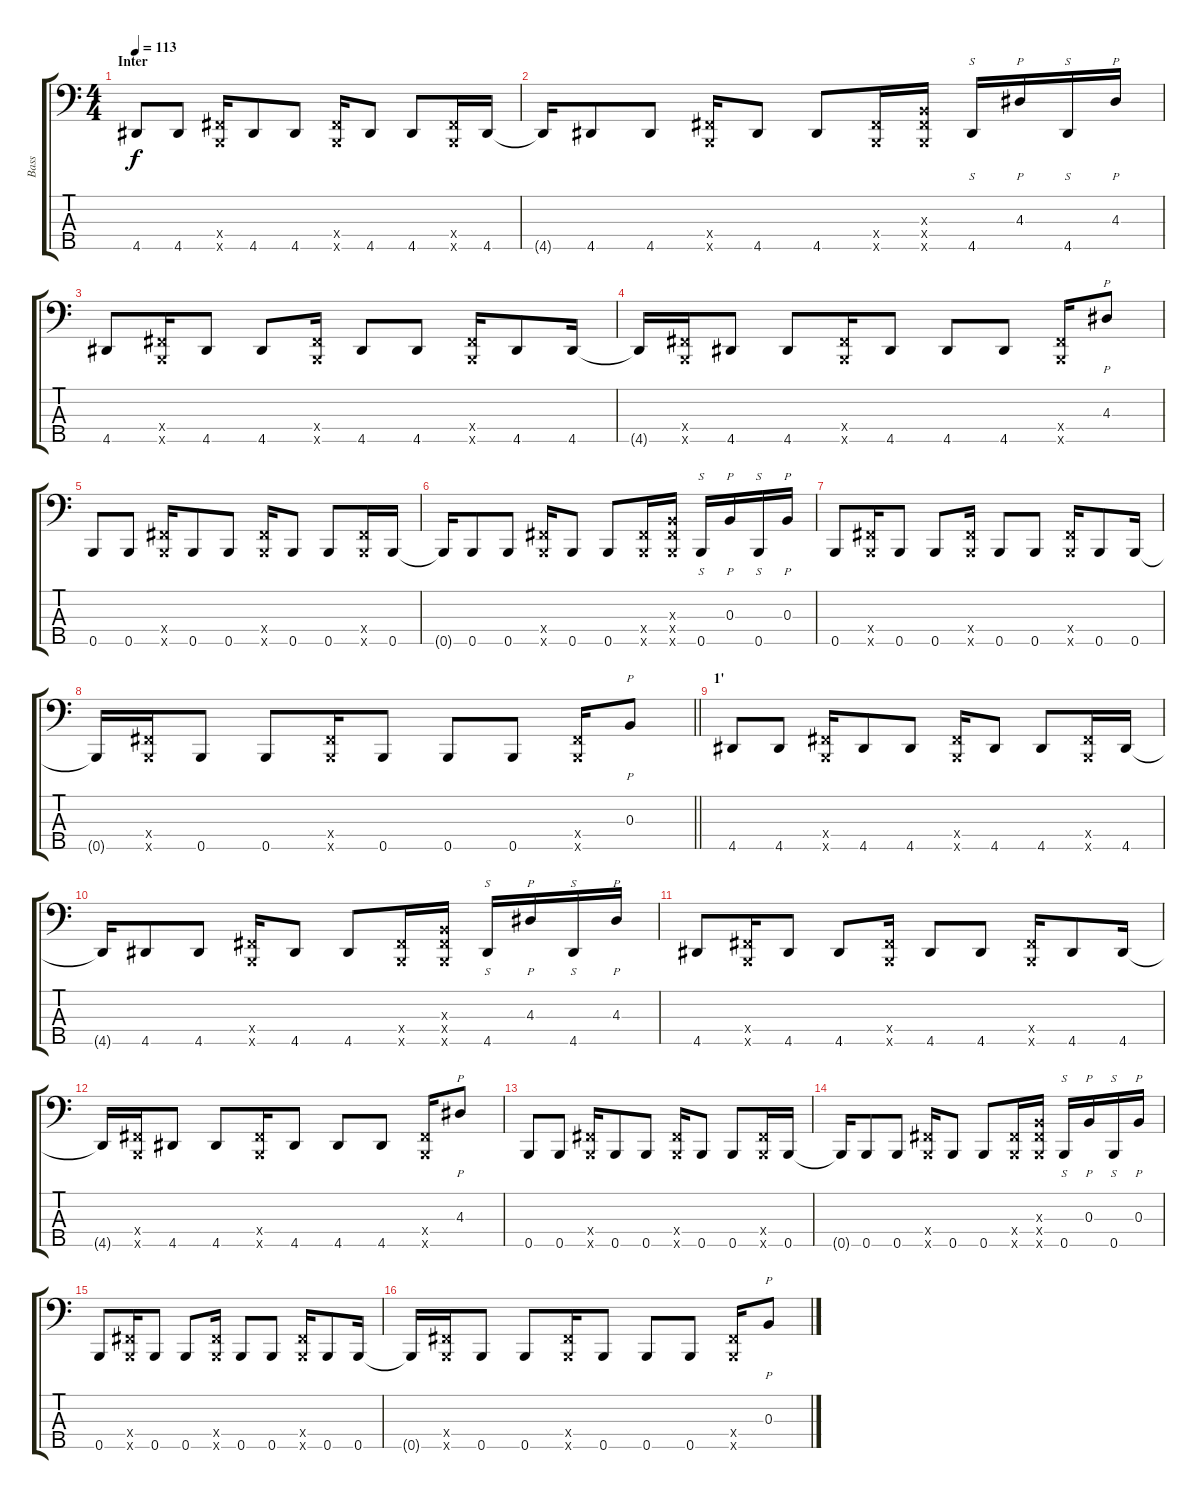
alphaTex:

\track ("Bass" "Bass") {instrument slapbass1}
\staff {score tabs}
\tuning (Ab2 E2 B1 Gb1 B0) {hide}
\ts (4 4)
\section ("" "Inter")
\tempo 113
\clef f4
\ks c
4.5.8{dy f} 4.5.8 (0.4{x} 0.5{x}).16 4.5.8 4.5.8 (0.4{x} 0.5{x}).16 4.5.8 4.5.8 (0.4{x} 0.5{x}).16 4.5.16 |
4.5{t}.16 4.5.8 4.5.8 (0.4{x} 0.5{x}).16 4.5.8 4.5.8 (0.4{x} 0.5{x}).16 (0.3{x} 0.4{x} 0.5{x}).16 4.5.16{s} 4.3.16{p} 4.5.16{s} 4.3.16{p} |
4.5.8 (0.4{x} 0.5{x}).16 4.5.8 4.5.8 (0.4{x} 0.5{x}).16 4.5.8 4.5.8 (0.4{x} 0.5{x}).16 4.5.8 4.5.16 |
4.5{t}.16 (0.4{x} 0.5{x}).16 4.5.8 4.5.8 (0.4{x} 0.5{x}).16 4.5.8 4.5.8 4.5.8 (0.4{x} 0.5{x}).16 4.3.8{p} |
0.5.8 0.5.8 (0.4{x} 0.5{x}).16 0.5.8 0.5.8 (0.4{x} 0.5{x}).16 0.5.8 0.5.8 (0.4{x} 0.5{x}).16 0.5.16 |
0.5{t}.16 0.5.8 0.5.8 (0.4{x} 0.5{x}).16 0.5.8 0.5.8 (0.4{x} 0.5{x}).16 (0.3{x} 0.4{x} 0.5{x}).16 0.5.16{s} 0.3.16{p} 0.5.16{s} 0.3.16{p} |
0.5.8 (0.4{x} 0.5{x}).16 0.5.8 0.5.8 (0.4{x} 0.5{x}).16 0.5.8 0.5.8 (0.4{x} 0.5{x}).16 0.5.8 0.5.16 |
\barLineRight lightlight
0.5{t}.16 (0.4{x} 0.5{x}).16 0.5.8 0.5.8 (0.4{x} 0.5{x}).16 0.5.8 0.5.8 0.5.8 (0.4{x} 0.5{x}).16 0.3.8{p} |
\section ("" "1'")
4.5.8 4.5.8 (0.4{x} 0.5{x}).16 4.5.8 4.5.8 (0.4{x} 0.5{x}).16 4.5.8 4.5.8 (0.4{x} 0.5{x}).16 4.5.16 |
4.5{t}.16 4.5.8 4.5.8 (0.4{x} 0.5{x}).16 4.5.8 4.5.8 (0.4{x} 0.5{x}).16 (0.3{x} 0.4{x} 0.5{x}).16 4.5.16{s} 4.3.16{p} 4.5.16{s} 4.3.16{p} |
4.5.8 (0.4{x} 0.5{x}).16 4.5.8 4.5.8 (0.4{x} 0.5{x}).16 4.5.8 4.5.8 (0.4{x} 0.5{x}).16 4.5.8 4.5.16 |
4.5{t}.16 (0.4{x} 0.5{x}).16 4.5.8 4.5.8 (0.4{x} 0.5{x}).16 4.5.8 4.5.8 4.5.8 (0.4{x} 0.5{x}).16 4.3.8{p} |
0.5.8 0.5.8 (0.4{x} 0.5{x}).16 0.5.8 0.5.8 (0.4{x} 0.5{x}).16 0.5.8 0.5.8 (0.4{x} 0.5{x}).16 0.5.16 |
0.5{t}.16 0.5.8 0.5.8 (0.4{x} 0.5{x}).16 0.5.8 0.5.8 (0.4{x} 0.5{x}).16 (0.3{x} 0.4{x} 0.5{x}).16 0.5.16{s} 0.3.16{p} 0.5.16{s} 0.3.16{p} |
0.5.8 (0.4{x} 0.5{x}).16 0.5.8 0.5.8 (0.4{x} 0.5{x}).16 0.5.8 0.5.8 (0.4{x} 0.5{x}).16 0.5.8 0.5.16 |
0.5{t}.16 (0.4{x} 0.5{x}).16 0.5.8 0.5.8 (0.4{x} 0.5{x}).16 0.5.8 0.5.8 0.5.8 (0.4{x} 0.5{x}).16 0.3.8{p}
